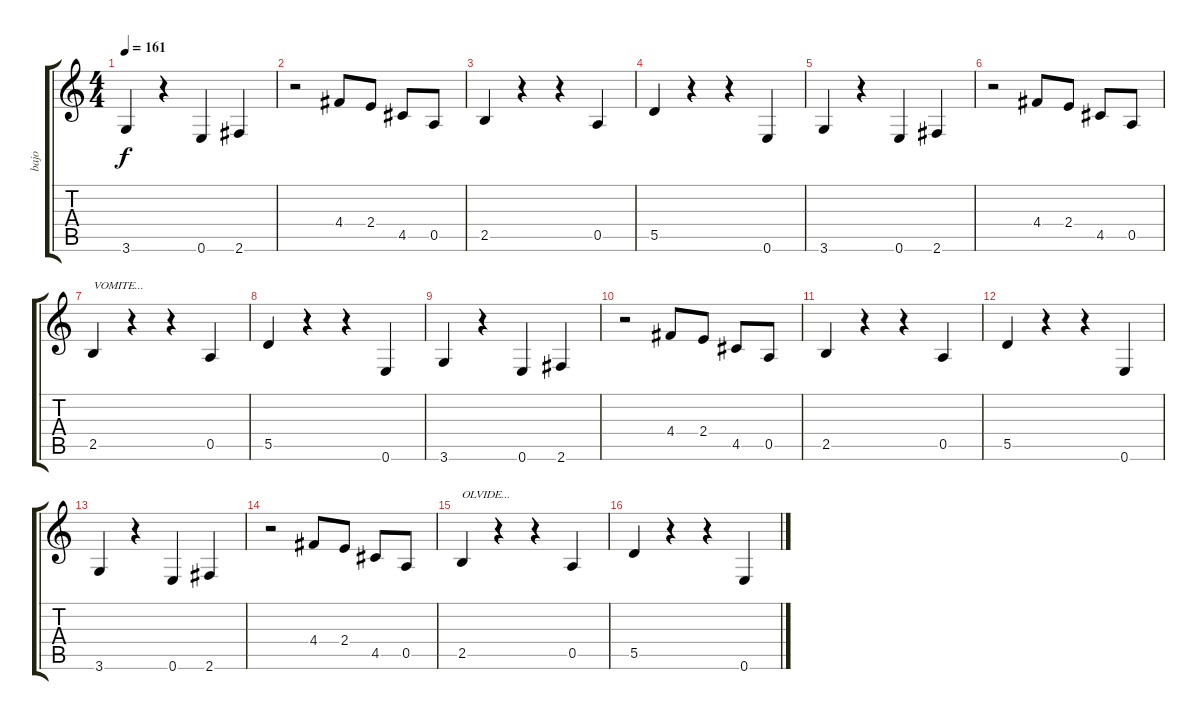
\track ("bajo" "bajo") {instrument electricbasspick}
\staff {score tabs}
\tuning (E4 B3 G3 D3 A2 E2) {hide}
\ts (4 4)
\tempo 161
\clef g2
\ks c
3.6.4{dy f} r.4 0.6.4 2.6.4 |
r.2 4.4.8 2.4.8 4.5.8 0.5.8 |
2.5.4 r.4 r.4 0.5.4 |
5.5.4 r.4 r.4 0.6.4 |
3.6.4 r.4 0.6.4 2.6.4 |
r.2 4.4.8 2.4.8 4.5.8 0.5.8 |
2.5.4{txt "VOMITE..."} r.4 r.4 0.5.4 |
5.5.4 r.4 r.4 0.6.4 |
3.6.4 r.4 0.6.4 2.6.4 |
r.2 4.4.8 2.4.8 4.5.8 0.5.8 |
2.5.4 r.4 r.4 0.5.4 |
5.5.4 r.4 r.4 0.6.4 |
3.6.4 r.4 0.6.4 2.6.4 |
r.2 4.4.8 2.4.8 4.5.8 0.5.8 |
2.5.4{txt "OLVIDE..."} r.4 r.4 0.5.4 |
5.5.4 r.4 r.4 0.6.4
